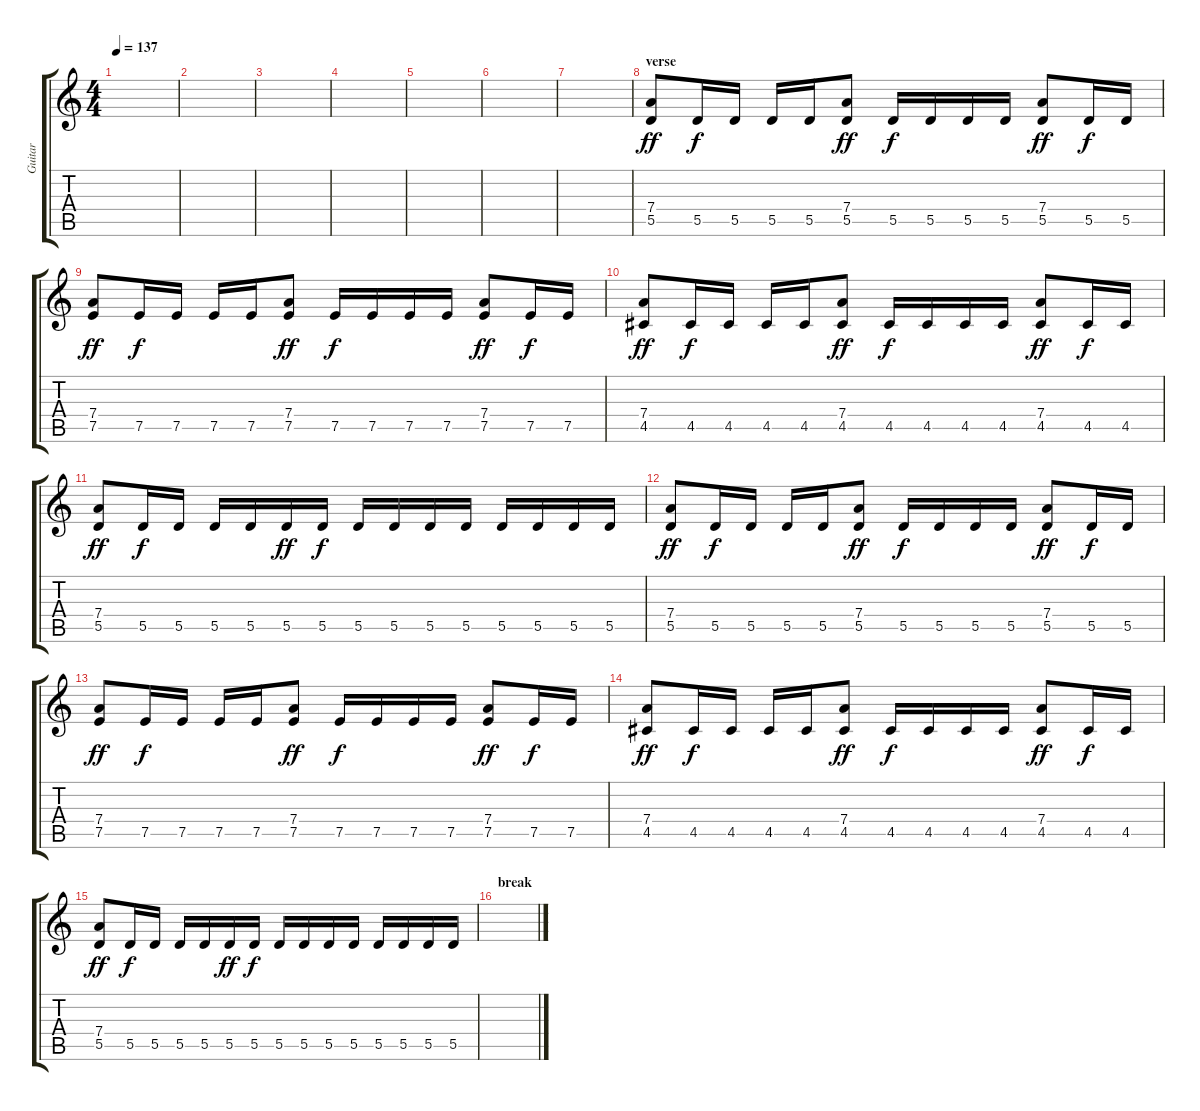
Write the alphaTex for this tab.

\track ("Guitar" "Guitar") {instrument distortionguitar}
\staff {score tabs}
\tuning (E4 B3 G3 D3 A2 E2) {hide}
\ts (4 4)
\tempo 137
\clef g2
\ks c
|
|
|
|
|
|
|
\section ("" "verse")
(7.4 5.5).8{dy ff} 5.5.16{dy f} 5.5.16 5.5.16 5.5.16 (7.4 5.5).8{dy ff} 5.5.16{dy f} 5.5.16 5.5.16 5.5.16 (7.4 5.5).8{dy ff} 5.5.16{dy f} 5.5.16 |
(7.4 7.5).8{dy ff} 7.5.16{dy f} 7.5.16 7.5.16 7.5.16 (7.4 7.5).8{dy ff} 7.5.16{dy f} 7.5.16 7.5.16 7.5.16 (7.4 7.5).8{dy ff} 7.5.16{dy f} 7.5.16 |
(7.4 4.5).8{dy ff} 4.5.16{dy f} 4.5.16 4.5.16 4.5.16 (7.4 4.5).8{dy ff} 4.5.16{dy f} 4.5.16 4.5.16 4.5.16 (7.4 4.5).8{dy ff} 4.5.16{dy f} 4.5.16 |
(7.4 5.5).8{dy ff} 5.5.16{dy f} 5.5.16 5.5.16 5.5.16 5.5.16{dy ff} 5.5.16{dy f} 5.5.16 5.5.16 5.5.16 5.5.16 5.5.16 5.5.16 5.5.16 5.5.16 |
(7.4 5.5).8{dy ff} 5.5.16{dy f} 5.5.16 5.5.16 5.5.16 (7.4 5.5).8{dy ff} 5.5.16{dy f} 5.5.16 5.5.16 5.5.16 (7.4 5.5).8{dy ff} 5.5.16{dy f} 5.5.16 |
(7.4 7.5).8{dy ff} 7.5.16{dy f} 7.5.16 7.5.16 7.5.16 (7.4 7.5).8{dy ff} 7.5.16{dy f} 7.5.16 7.5.16 7.5.16 (7.4 7.5).8{dy ff} 7.5.16{dy f} 7.5.16 |
(7.4 4.5).8{dy ff} 4.5.16{dy f} 4.5.16 4.5.16 4.5.16 (7.4 4.5).8{dy ff} 4.5.16{dy f} 4.5.16 4.5.16 4.5.16 (7.4 4.5).8{dy ff} 4.5.16{dy f} 4.5.16 |
(7.4 5.5).8{dy ff} 5.5.16{dy f} 5.5.16 5.5.16 5.5.16 5.5.16{dy ff} 5.5.16{dy f} 5.5.16 5.5.16 5.5.16 5.5.16 5.5.16 5.5.16 5.5.16 5.5.16 |
\section ("" "break")
